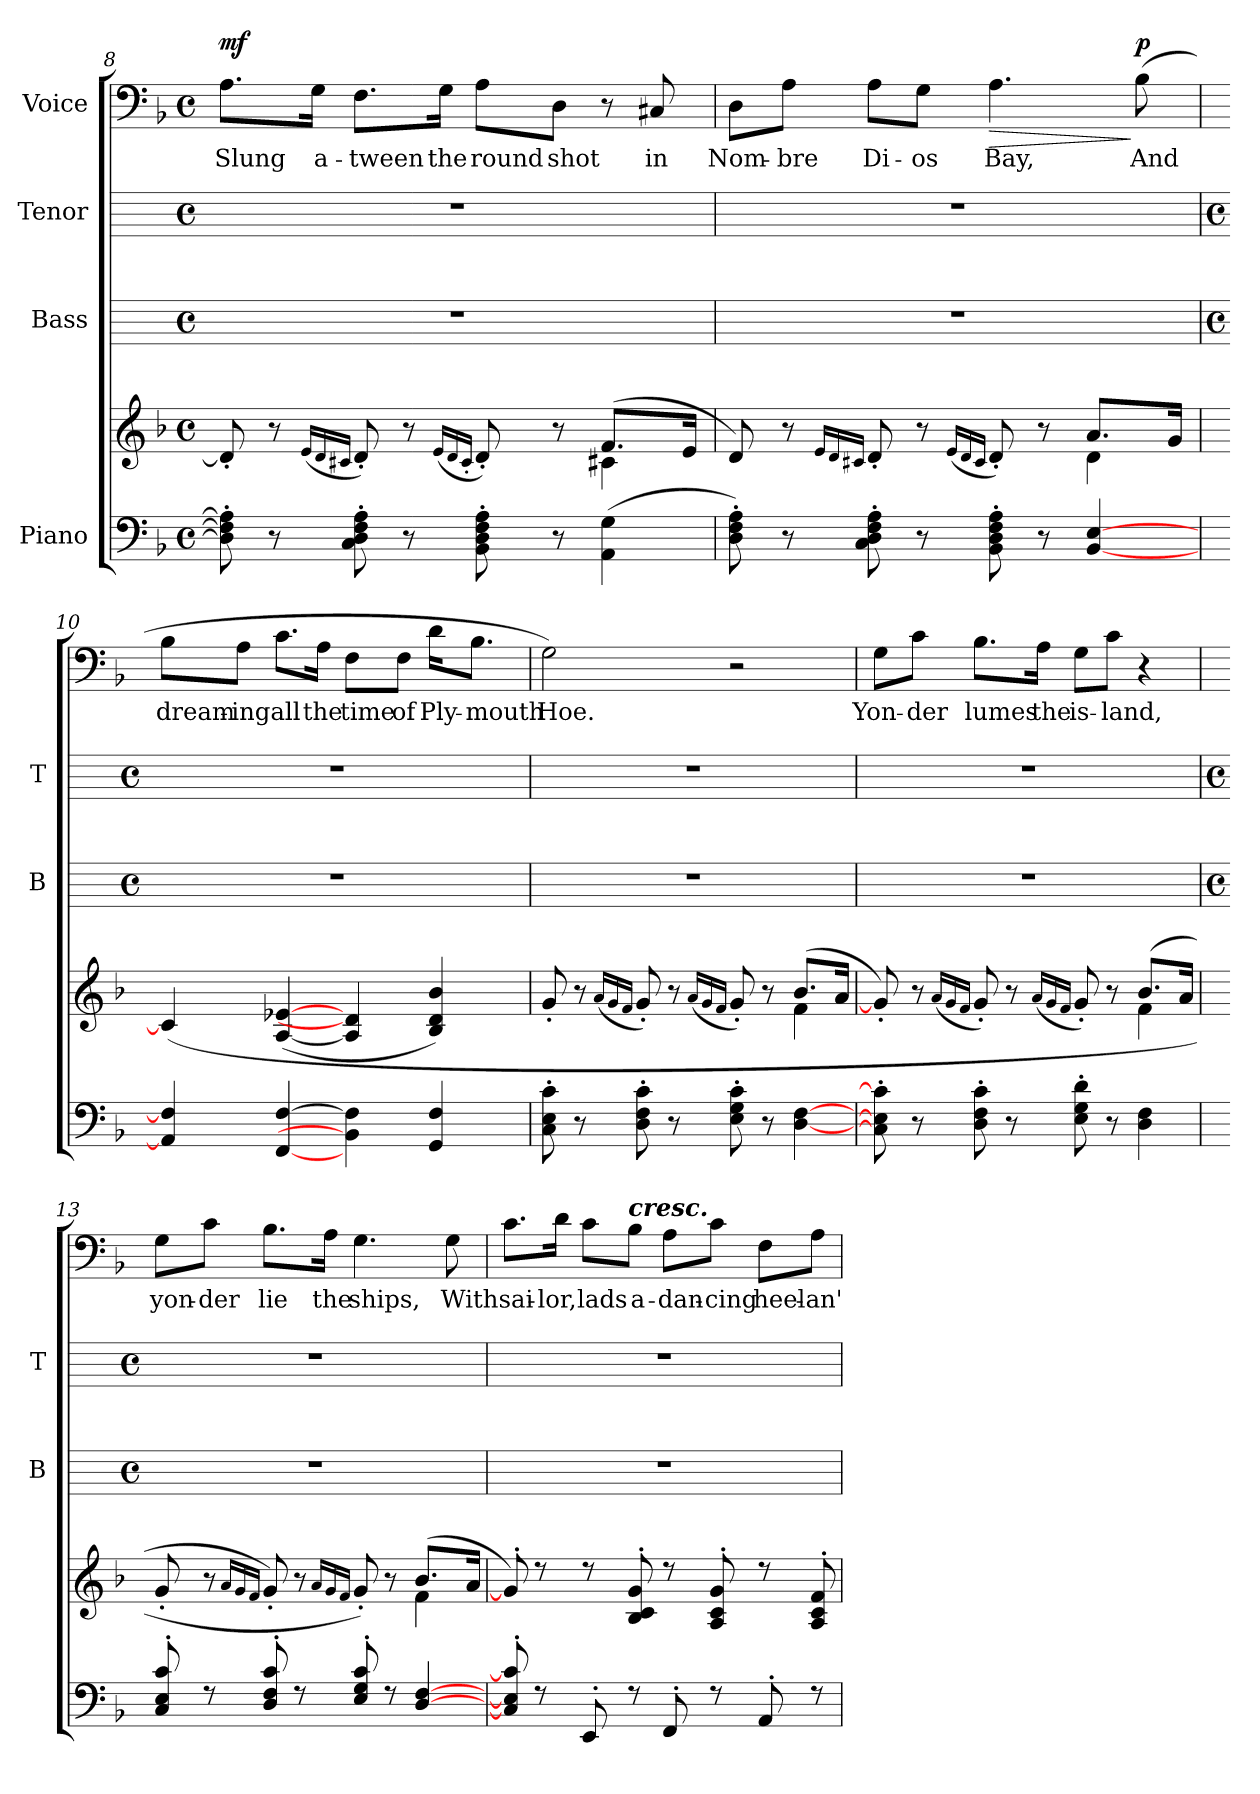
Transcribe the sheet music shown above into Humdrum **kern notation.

**kern	**kern	**kern	**kern	**kern	**text	**dynam
*part4	*part4	*part3	*part2	*part1	*part1	*part1
*staff5	*staff4	*staff3	*staff2	*staff1	*staff1	*staff1
*I"Piano	*	*I"Bass	*I"Tenor	*I"Voice	*	*
*	*	*I'B	*I'T	*	*	*
*clefF4	*clefG2	*	*	*clefF4	*	*
*k[b-]	*k[b-]	*	*	*k[b-]	*	*
*F:	*F:	*	*	*F:	*	*
*M4/4	*M4/4	*M4/4	*M4/4	*M4/4	*	*
*met(c)	*met(c)	*met(c)	*met(c)	*met(c)	*	*
=8	=8	=8	=8	=8	=8	=8
*	*^	*	*	*	*	*
!	!	!	!	!	!	!LO:LY:b	!LO:DY:b
8D]' 8F]' 8A]'	8d'/]	2.ryy	1r	1r	8.A\L	Slung	mf
8r	8r	.	.	.	.	.	.
!	!	!	!	!	!	!LO:LY:b	!
.	.	.	.	.	16G\Jk	a-	.
.	(>16qqe/LL	.	.	.	.	.	.
.	16qqd/	.	.	.	.	.	.
.	16qqc#X/JJ	.	.	.	.	.	.
!	!	!	!	!	!	!LO:LY:b	!
8C' 8D' 8F' 8A'	8d'/)	.	.	.	8.F\L	-tween	.
8r	8r	.	.	.	.	.	.
!	!	!	!	!	!	!LO:LY:b	!
.	.	.	.	.	16G\Jk	the	.
.	(>16qqe/LL	.	.	.	.	.	.
.	16qqd/	.	.	.	.	.	.
.	16qqc#'/JJ	.	.	.	.	.	.
!	!	!	!	!	!	!LO:LY:b	!
8BB-' 8D' 8F' 8A'	8d'/)	.	.	.	8A\L	round	.
!	!	!	!	!	!	!LO:LY:b	!
8r	8r	.	.	.	8D\J	shot	.
(>4AA 4G	(>8.f/L	4c#X\	.	.	8r	.	.
!	!	!	!	!	!	!LO:LY:b	!
.	.	.	.	.	8C#X	in	.
.	16e/J	.	.	.	.	.	.
=9	=9	=9	=9	=9	=9	=9	=9
!	!	!	!	!	!	!LO:LY:b	!
8D' 8F' 8A')	8d/)	2.ryy	1r	1r	8D\L	Nom-	.
!	!	!	!	!	!	!LO:LY:b	!
8r	8r	.	.	.	8A\J	-bre	.
.	16qqe/LL	.	.	.	.	.	.
.	16qqd/	.	.	.	.	.	.
.	16qqc#X/JJ	.	.	.	.	.	.
!	!	!	!	!	!	!LO:LY:b	!
8C' 8D' 8F' 8A'	8d'/)	.	.	.	8A\L	Di-	.
!	!	!	!	!	!	!LO:LY:b	!
8r	8r	.	.	.	8G\J	-os	.
.	(>16qqe/LL	.	.	.	.	.	.
.	16qqd/	.	.	.	.	.	.
.	16qqc#/JJ	.	.	.	.	.	.
!	!	!	!	!	!	!LO:LY:b	!LO:HP:b
8BB-' 8D' 8F' 8A'	8d'/)	.	.	.	4.A	Bay,	>
8r	8r	.	.	.	.	.	.
[4BB- [4E	(>8.a/L	4d\	.	.	.	.	.
!	!	!	!	!	!	!LO:LY:b	!LO:DY:n=1:b
.	.	.	.	.	(>8B-\	And	] p
.	16g/J	.	.	.	.	.	.
!!LO:LB:g=z
=10	=10	=10	=10	=10	=10	=10	=10
*	*	*	*M4/4	*M4/4	*	*	*
*	*	*	*met(c)	*met(c)	*	*	*
!	!	!	!	!	!	!LO:LY:b	!
4AA] 4F]	(<4c/]	2ryy	1r	1r	8B-\L	dream-	.
!	!	!	!	!	!	!LO:LY:b	!
.	.	.	.	.	8A\J	-ing	.
!	!	!	!	!	!	!LO:LY:b	!
[4FF [4F	(>[4A/ [4e-X/	.	.	.	8.c\L	all	.
!	!	!	!	!	!	!LO:LY:b	!
.	.	.	.	.	16A\Jk	the	.
!	!	!	!	!	!	!LO:LY:b	!
4BB-] 4F]	4A/] 4d/]	2ryy	.	.	8F\L	time	.
!	!	!	!	!	!	!LO:LY:b	!
.	.	.	.	.	8F\J	of	.
!	!	!	!	!	!	!LO:LY:b	!
4GG 4F)	4B-/ 4d/ 4b-/)	.	.	.	16d\KL	Ply-	.
!	!	!	!	!	!	!LO:LY:b	!
.	.	.	.	.	8.B-\J	-mouth	.
=11	=11	=11	=11	=11	=11	=11	=11
!	!	!	!	!	!	!LO:LY:b	!
8C' 8E' 8c'	8g'/	2.ryy	1r	1r	2G)	Hoe.	.
8r	8r	.	.	.	.	.	.
.	(>16qqa/LL	.	.	.	.	.	.
.	16qqg/	.	.	.	.	.	.
.	16qqf/JJ	.	.	.	.	.	.
8D' 8F' 8c'	8g'/)	.	.	.	.	.	.
8r	8r	.	.	.	.	.	.
.	(>16qqa/LL	.	.	.	.	.	.
.	16qqg/	.	.	.	.	.	.
.	16qqf/JJ	.	.	.	.	.	.
8E' 8G' 8c'	8g'/)	.	.	.	2r	.	.
8r	8r	.	.	.	.	.	.
[4D [4F	(>8.b-/L	4f\	.	.	.	.	.
.	16a/J	.	.	.	.	.	.
=12	=12	=12	=12	=12	=12	=12	=12
!	!	!	!	!	!	!LO:LY:b	!
8C]' 8E]' 8c]'	8g'/])	2.ryy	1r	1r	8G\L	Yon-	.
!	!	!	!	!	!	!LO:LY:b	!
8r	8r	.	.	.	8c\J	-der	.
.	(>16qqa/LL	.	.	.	.	.	.
.	16qqg/	.	.	.	.	.	.
.	16qqf/JJ	.	.	.	.	.	.
!	!	!	!	!	!	!LO:LY:b	!
8D' 8F' 8c'	8g'/)	.	.	.	8.B-\L	lumes	.
8r	8r	.	.	.	.	.	.
!	!	!	!	!	!	!LO:LY:b	!
.	.	.	.	.	16A\Jk	the	.
.	(>16qqa/LL	.	.	.	.	.	.
.	16qqg/	.	.	.	.	.	.
.	16qqf/JJ	.	.	.	.	.	.
!	!	!	!	!	!	!LO:LY:b	!
8E' 8G' 8d'	8g'/)	.	.	.	8G\L	is-	.
!	!	!	!	!	!	!LO:LY:b	!
8r	8r	.	.	.	8c\J	-land,	.
(>4D 4F	(>8.b-/L	4f\	.	.	4r	.	.
.	16a/J	.	.	.	.	.	.
!!LO:LB:g=z
=13	=13	=13	=13	=13	=13	=13	=13
*	*	*	*M4/4	*M4/4	*	*	*
*	*	*	*met(c)	*met(c)	*	*	*
*^	*	*	*	*	*	*	*
!	!	!	!	!	!	!	!LO:LY:b	!
8C' 8E' 8c'	1ryy	8g'/	2.ryy	1r	1r	8G\L	yon-	.
!	!	!	!	!	!	!	!LO:LY:b	!
8r	.	8r	.	.	.	8c\J	-der	.
.	.	16qqa/LL	.	.	.	.	.	.
.	.	16qqg/	.	.	.	.	.	.
.	.	16qqf/JJ	.	.	.	.	.	.
!	!	!	!	!	!	!	!LO:LY:b	!
8D' 8F' 8c'	.	8g'/)	.	.	.	8.B-\L	lie	.
8r	.	8r	.	.	.	.	.	.
!	!	!	!	!	!	!	!LO:LY:b	!
.	.	.	.	.	.	16A\Jk	the	.
.	.	16qqa/LL	.	.	.	.	.	.
.	.	16qqg/	.	.	.	.	.	.
.	.	16qqf/JJ	.	.	.	.	.	.
!	!	!	!	!	!	!	!LO:LY:b	!
8E' 8G' 8c'	.	8g'/)	.	.	.	4.G	ships,	.
8r	.	8r	.	.	.	.	.	.
[4D [4F	.	(>8.b-/L	4f\	.	.	.	.	.
!	!	!	!	!	!	!	!LO:LY:b	!
.	.	.	.	.	.	8G	With	.
.	.	16a/J	.	.	.	.	.	.
=14	=14	=14	=14	=14	=14	=14	=14	=14
!	!	!	!	!	!	!	!LO:LY:b	!
8C]' 8E]' 8c]'	1ryy	8g'/])	1ryy	1r	1r	8.c\L	sai-	.
8r	.	8r	.	.	.	.	.	.
!	!	!	!	!	!	!	!LO:LY:b	!
.	.	.	.	.	.	16d\Jk	-lor,	.
!	!	!	!	!	!	!	!LO:LY:b	!
8EE'	.	8r	.	.	.	8c\L	lads	.
!	!	!	!	!	!	!LO:TX:a:Bi:t=cresc.	!	!
!	!	!	!	!	!	!	!LO:LY:b	!
8r	.	8B-/' 8c/' 8g/'	.	.	.	8B-\J	a-	.
!	!	!	!	!	!	!	!LO:LY:b	!
8FF'	.	8r	.	.	.	8A\L	-dan-	.
!	!	!	!	!	!	!	!LO:LY:b	!
8r	.	8A/' 8c/' 8g/'	.	.	.	8c\J	-cing	.
!	!	!	!	!	!	!	!LO:LY:b	!
8AA'	.	8r	.	.	.	8F\L	heel-	.
!	!	!	!	!	!	!	!LO:LY:b	!
8r	.	8A/' 8c/' 8f/'	.	.	.	8A\J	-an'-	.
*v	*v	*	*	*	*	*	*	*
*	*v	*v	*	*	*	*	*
=	=	=	=	=	=	=
*-	*-	*-	*-	*-	*-	*-
